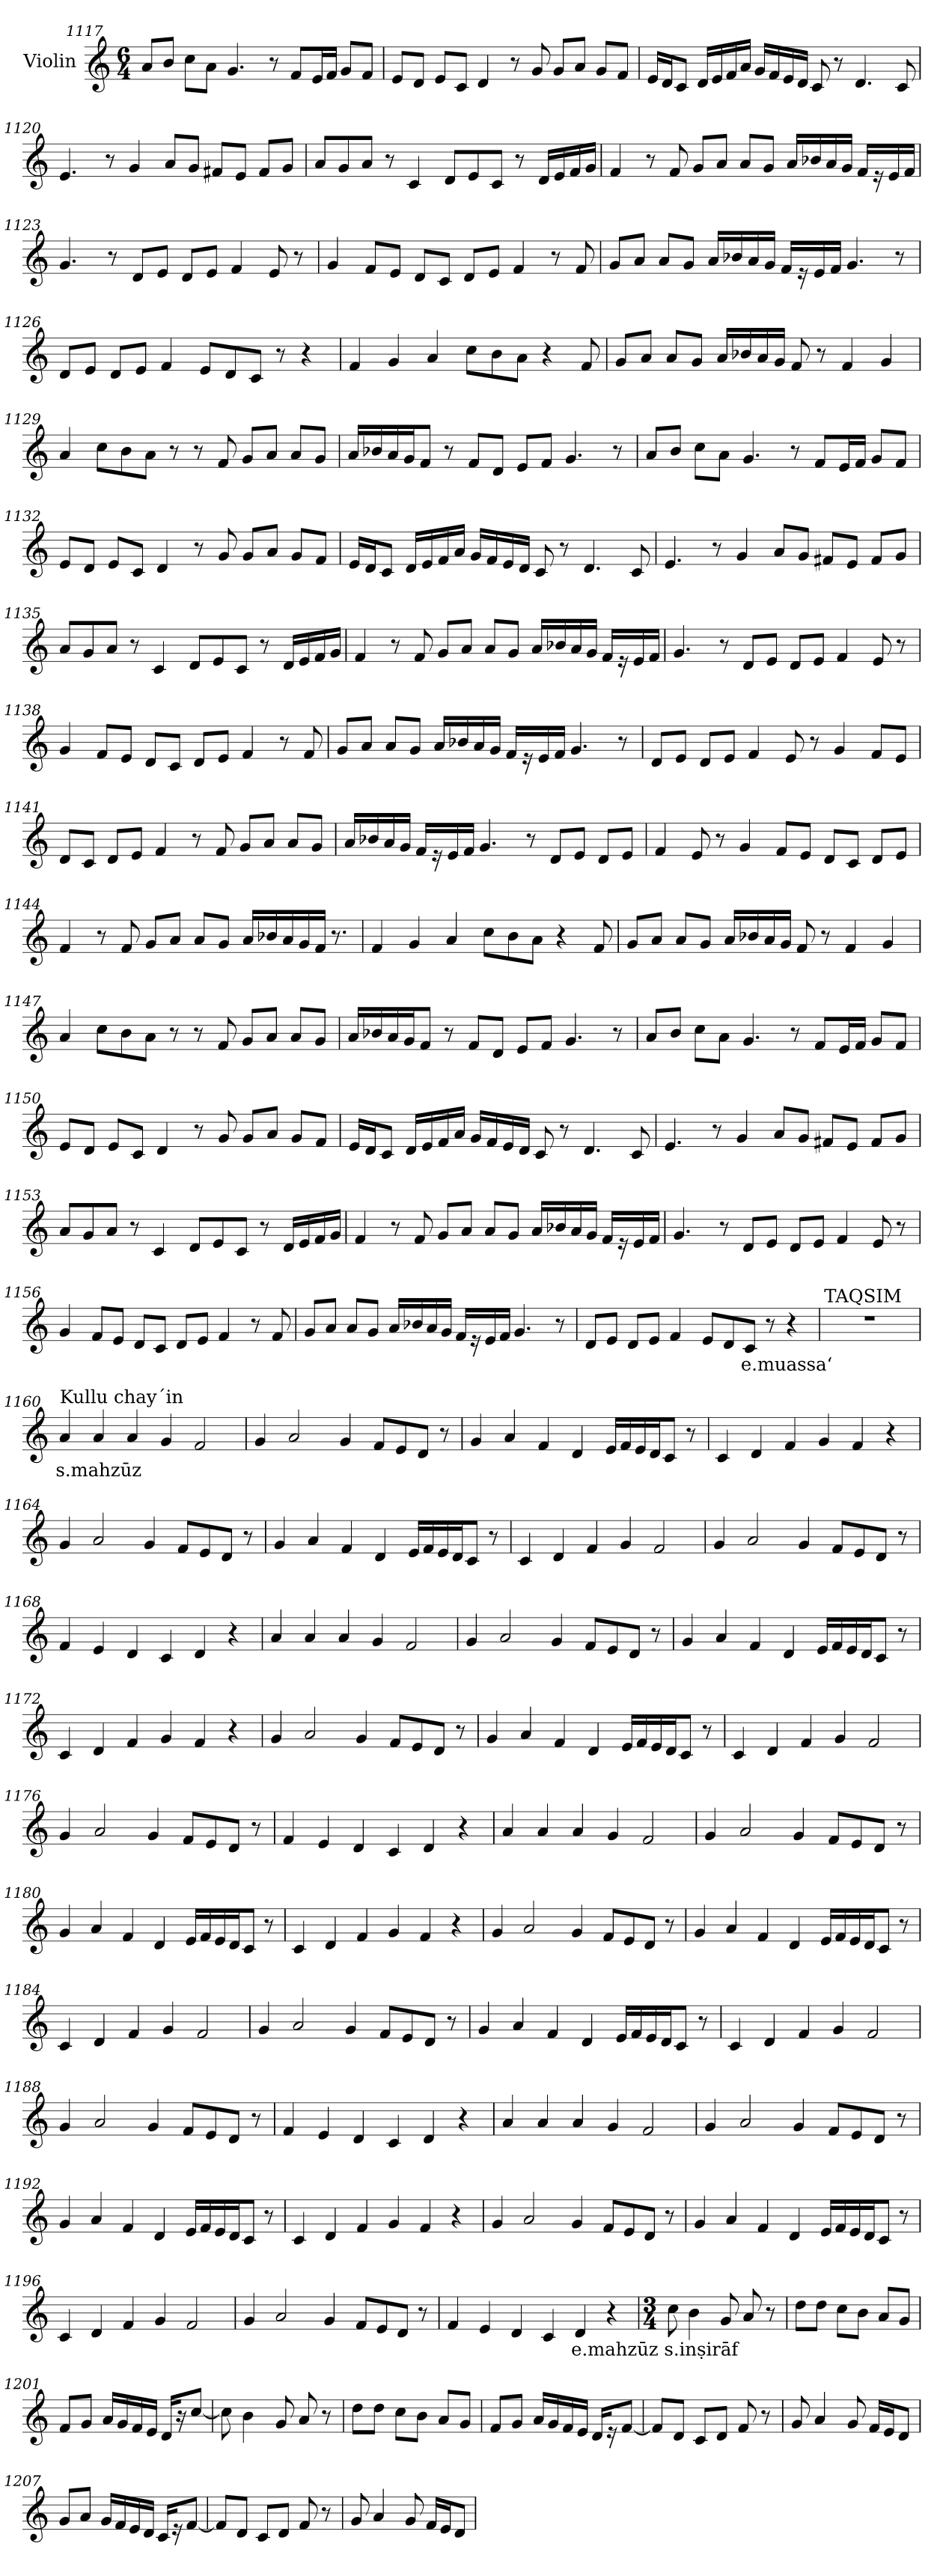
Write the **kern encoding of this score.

**kern	**text
*part1	*part1
*staff1	*staff1
*I"Violin	*
*clefG2	*
*k[]	*
*M6/4	*
=1117	=1117
8a/L	.
8b/J	.
8cc\L	.
8a\J	.
4.g/	.
8r	.
8f/L	.
16e/L	.
16f/JJ	.
8g/L	.
8f/J	.
=1118	=1118
8e/L	.
8d/J	.
8e/L	.
8c/J	.
4d/	.
8r	.
8g/	.
8g/L	.
8a/J	.
8g/L	.
8f/J	.
!!LO:PB:g=z
=1119	=1119
16e/LL	.
16d/J	.
8c/J	.
16d/LL	.
16e/	.
16f/	.
16a/JJ	.
16g/LL	.
16f/	.
16e/	.
16d/JJ	.
8c/	.
8r	.
4.d/	.
8c/	.
=1120	=1120
4.e/	.
8r	.
4g/	.
8a/L	.
8g/J	.
8f#X/L	.
8e/J	.
8f#/L	.
8g/J	.
=1121	=1121
8a/L	.
8g/	.
8a/J	.
8r	.
4c/	.
8d/L	.
8e/	.
8c/J	.
8r	.
16d/LL	.
16e/	.
16f/	.
16g/JJ	.
!!LO:LB:g=z
=1122	=1122
4f/	.
8r	.
8f/	.
8g/L	.
8a/J	.
8a/L	.
8g/J	.
16a/LL	.
16b-X/	.
16a/	.
16g/JJ	.
16f/LL	.
16r	.
16e/	.
16f/JJ	.
=1123	=1123
4.g/	.
8r	.
8d/L	.
8e/J	.
8d/L	.
8e/J	.
4f/	.
8e/	.
8r	.
!!LO:LB:g=z
=1124	=1124
4g/	.
8f/L	.
8e/J	.
8d/L	.
8c/J	.
8d/L	.
8e/J	.
4f/	.
8r	.
8f/	.
=1125	=1125
8g/L	.
8a/J	.
8a/L	.
8g/J	.
16a/LL	.
16b-X/	.
16a/	.
16g/JJ	.
16f/LL	.
16r	.
16e/	.
16f/JJ	.
4.g/	.
8r	.
=1126	=1126
8d/L	.
8e/J	.
8d/L	.
8e/J	.
4f/	.
8e/L	.
8d/	.
8c/J	.
8r	.
4r	.
!!LO:LB:g=z
=1127	=1127
4f/	.
4g/	.
4a/	.
8cc\L	.
8b\	.
8a\J	.
4r	.
8f/	.
=1128	=1128
8g/L	.
8a/J	.
8a/L	.
8g/J	.
16a/LL	.
16b-X/	.
16a/	.
16g/JJ	.
8f/	.
8r	.
4f/	.
4g/	.
=1129	=1129
4a/	.
8cc\L	.
8b\	.
8a\J	.
8r	.
8r	.
8f/	.
8g/L	.
8a/J	.
8a/L	.
8g/J	.
!!LO:LB:g=z
=1130	=1130
16a/LL	.
16b-X/	.
16a/	.
16g/J	.
8f/J	.
8r	.
8f/L	.
8d/J	.
8e/L	.
8f/J	.
4.g/	.
8r	.
=1131	=1131
8a/L	.
8b/J	.
8cc\L	.
8a\J	.
4.g/	.
8r	.
8f/L	.
16e/L	.
16f/JJ	.
8g/L	.
8f/J	.
=1132	=1132
8e/L	.
8d/J	.
8e/L	.
8c/J	.
4d/	.
8r	.
8g/	.
8g/L	.
8a/J	.
8g/L	.
8f/J	.
!!LO:LB:g=z
=1133	=1133
16e/LL	.
16d/J	.
8c/J	.
16d/LL	.
16e/	.
16f/	.
16a/JJ	.
16g/LL	.
16f/	.
16e/	.
16d/JJ	.
8c/	.
8r	.
4.d/	.
8c/	.
=1134	=1134
4.e/	.
8r	.
4g/	.
8a/L	.
8g/J	.
8f#X/L	.
8e/J	.
8f#/L	.
8g/J	.
=1135	=1135
8a/L	.
8g/	.
8a/J	.
8r	.
4c/	.
8d/L	.
8e/	.
8c/J	.
8r	.
16d/LL	.
16e/	.
16f/	.
16g/JJ	.
!!LO:LB:g=z
=1136	=1136
4f/	.
8r	.
8f/	.
8g/L	.
8a/J	.
8a/L	.
8g/J	.
16a/LL	.
16b-X/	.
16a/	.
16g/JJ	.
16f/LL	.
16r	.
16e/	.
16f/JJ	.
=1137	=1137
4.g/	.
8r	.
8d/L	.
8e/J	.
8d/L	.
8e/J	.
4f/	.
8e/	.
8r	.
!!LO:LB:g=z
=1138	=1138
4g/	.
8f/L	.
8e/J	.
8d/L	.
8c/J	.
8d/L	.
8e/J	.
4f/	.
8r	.
8f/	.
=1139	=1139
8g/L	.
8a/J	.
8a/L	.
8g/J	.
16a/LL	.
16b-X/	.
16a/	.
16g/JJ	.
16f/LL	.
16r	.
16e/	.
16f/JJ	.
4.g/	.
8r	.
=1140	=1140
8d/L	.
8e/J	.
8d/L	.
8e/J	.
4f/	.
8e/	.
8r	.
4g/	.
8f/L	.
8e/J	.
!!LO:PB:g=z
=1141	=1141
8d/L	.
8c/J	.
8d/L	.
8e/J	.
4f/	.
8r	.
8f/	.
8g/L	.
8a/J	.
8a/L	.
8g/J	.
=1142	=1142
16a/LL	.
16b-X/	.
16a/	.
16g/JJ	.
16f/LL	.
16r	.
16e/	.
16f/JJ	.
4.g/	.
8r	.
8d/L	.
8e/J	.
8d/L	.
8e/J	.
=1143	=1143
4f/	.
8e/	.
8r	.
4g/	.
8f/L	.
8e/J	.
8d/L	.
8c/J	.
8d/L	.
8e/J	.
!!LO:LB:g=z
=1144	=1144
4f/	.
8r	.
8f/	.
8g/L	.
8a/J	.
8a/L	.
8g/J	.
16a/LL	.
16b-X/	.
16a/	.
16g/	.
16f/JJ	.
8.r	.
=1145	=1145
4f/	.
4g/	.
4a/	.
8cc\L	.
8b\	.
8a\J	.
4r	.
8f/	.
=1146	=1146
8g/L	.
8a/J	.
8a/L	.
8g/J	.
16a/LL	.
16b-X/	.
16a/	.
16g/JJ	.
8f/	.
8r	.
4f/	.
4g/	.
!!LO:LB:g=z
=1147	=1147
4a/	.
8cc\L	.
8b\	.
8a\J	.
8r	.
8r	.
8f/	.
8g/L	.
8a/J	.
8a/L	.
8g/J	.
=1148	=1148
16a/LL	.
16b-X/	.
16a/	.
16g/J	.
8f/J	.
8r	.
8f/L	.
8d/J	.
8e/L	.
8f/J	.
4.g/	.
8r	.
=1149	=1149
8a/L	.
8b/J	.
8cc\L	.
8a\J	.
4.g/	.
8r	.
8f/L	.
16e/L	.
16f/JJ	.
8g/L	.
8f/J	.
!!LO:LB:g=z
=1150	=1150
8e/L	.
8d/J	.
8e/L	.
8c/J	.
4d/	.
8r	.
8g/	.
8g/L	.
8a/J	.
8g/L	.
8f/J	.
=1151	=1151
16e/LL	.
16d/J	.
8c/J	.
16d/LL	.
16e/	.
16f/	.
16a/JJ	.
16g/LL	.
16f/	.
16e/	.
16d/JJ	.
8c/	.
8r	.
4.d/	.
8c/	.
=1152	=1152
4.e/	.
8r	.
4g/	.
8a/L	.
8g/J	.
8f#X/L	.
8e/J	.
8f#/L	.
8g/J	.
!!LO:LB:g=z
=1153	=1153
8a/L	.
8g/	.
8a/J	.
8r	.
4c/	.
8d/L	.
8e/	.
8c/J	.
8r	.
16d/LL	.
16e/	.
16f/	.
16g/JJ	.
=1154	=1154
4f/	.
8r	.
8f/	.
8g/L	.
8a/J	.
8a/L	.
8g/J	.
16a/LL	.
16b-X/	.
16a/	.
16g/JJ	.
16f/LL	.
16r	.
16e/	.
16f/JJ	.
=1155	=1155
4.g/	.
8r	.
8d/L	.
8e/J	.
8d/L	.
8e/J	.
4f/	.
8e/	.
8r	.
!!LO:LB:g=z
=1156	=1156
4g/	.
8f/L	.
8e/J	.
8d/L	.
8c/J	.
8d/L	.
8e/J	.
4f/	.
8r	.
8f/	.
=1157	=1157
8g/L	.
8a/J	.
8a/L	.
8g/J	.
16a/LL	.
16b-X/	.
16a/	.
16g/JJ	.
16f/LL	.
16r	.
16e/	.
16f/JJ	.
4.g/	.
8r	.
=1158	=1158
8d/L	.
8e/J	.
8d/L	.
8e/J	.
4f/	.
8e/L	.
8d/	.
!	!LO:LY:b
8c/J	e.muassa‘
8r	.
4r	.
!!LO:LB:g=z
=1159	=1159
!LO:TX:a:t=TAQSIM	!
1.r	.
=1160	=1160
*MM90	*
!LO:TX:a:t=Kullu chay´in	!
!	!LO:LY:b
4a/	s.mahzūz
4a/	.
4a/	.
4g/	.
2f/	.
=1161	=1161
4g/	.
2a/	.
4g/	.
8f/L	.
8e/	.
8d/J	.
8r	.
=1162	=1162
4g/	.
4a/	.
4f/	.
4d/	.
16e/LL	.
16f/	.
16e/	.
16d/J	.
8c/J	.
8r	.
!!LO:LB:g=z
=1163	=1163
4c/	.
4d/	.
4f/	.
4g/	.
4f/	.
4r	.
=1164	=1164
4g/	.
2a/	.
4g/	.
8f/L	.
8e/	.
8d/J	.
8r	.
=1165	=1165
4g/	.
4a/	.
4f/	.
4d/	.
16e/LL	.
16f/	.
16e/	.
16d/J	.
8c/J	.
8r	.
!!LO:PB:g=z
=1166	=1166
4c/	.
4d/	.
4f/	.
4g/	.
2f/	.
=1167	=1167
4g/	.
2a/	.
4g/	.
8f/L	.
8e/	.
8d/J	.
8r	.
=1168	=1168
4f/	.
4e/	.
4d/	.
4c/	.
4d/	.
4r	.
=1169	=1169
4a/	.
4a/	.
4a/	.
4g/	.
2f/	.
!!LO:LB:g=z
=1170	=1170
4g/	.
2a/	.
4g/	.
8f/L	.
8e/	.
8d/J	.
8r	.
=1171	=1171
4g/	.
4a/	.
4f/	.
4d/	.
16e/LL	.
16f/	.
16e/	.
16d/J	.
8c/J	.
8r	.
=1172	=1172
4c/	.
4d/	.
4f/	.
4g/	.
4f/	.
4r	.
!!LO:LB:g=z
=1173	=1173
4g/	.
2a/	.
4g/	.
8f/L	.
8e/	.
8d/J	.
8r	.
=1174	=1174
4g/	.
4a/	.
4f/	.
4d/	.
16e/LL	.
16f/	.
16e/	.
16d/J	.
8c/J	.
8r	.
=1175	=1175
4c/	.
4d/	.
4f/	.
4g/	.
2f/	.
!!LO:LB:g=z
=1176	=1176
4g/	.
2a/	.
4g/	.
8f/L	.
8e/	.
8d/J	.
8r	.
=1177	=1177
4f/	.
4e/	.
4d/	.
4c/	.
4d/	.
4r	.
=1178	=1178
4a/	.
4a/	.
4a/	.
4g/	.
2f/	.
=1179	=1179
4g/	.
2a/	.
4g/	.
8f/L	.
8e/	.
8d/J	.
8r	.
!!LO:LB:g=z
=1180	=1180
4g/	.
4a/	.
4f/	.
4d/	.
16e/LL	.
16f/	.
16e/	.
16d/J	.
8c/J	.
8r	.
=1181	=1181
4c/	.
4d/	.
4f/	.
4g/	.
4f/	.
4r	.
=1182	=1182
4g/	.
2a/	.
4g/	.
8f/L	.
8e/	.
8d/J	.
8r	.
!!LO:LB:g=z
=1183	=1183
4g/	.
4a/	.
4f/	.
4d/	.
16e/LL	.
16f/	.
16e/	.
16d/J	.
8c/J	.
8r	.
=1184	=1184
4c/	.
4d/	.
4f/	.
4g/	.
2f/	.
=1185	=1185
4g/	.
2a/	.
4g/	.
8f/L	.
8e/	.
8d/J	.
8r	.
!!LO:LB:g=z
=1186	=1186
4g/	.
4a/	.
4f/	.
4d/	.
16e/LL	.
16f/	.
16e/	.
16d/J	.
8c/J	.
8r	.
=1187	=1187
4c/	.
4d/	.
4f/	.
4g/	.
2f/	.
=1188	=1188
4g/	.
2a/	.
4g/	.
8f/L	.
8e/	.
8d/J	.
8r	.
!!LO:LB:g=z
=1189	=1189
4f/	.
4e/	.
4d/	.
4c/	.
4d/	.
4r	.
=1190	=1190
4a/	.
4a/	.
4a/	.
4g/	.
2f/	.
=1191	=1191
4g/	.
2a/	.
4g/	.
8f/L	.
8e/	.
8d/J	.
8r	.
!!LO:PB:g=z
=1192	=1192
4g/	.
4a/	.
4f/	.
4d/	.
16e/LL	.
16f/	.
16e/	.
16d/J	.
8c/J	.
8r	.
=1193	=1193
4c/	.
4d/	.
4f/	.
4g/	.
4f/	.
4r	.
=1194	=1194
4g/	.
2a/	.
4g/	.
8f/L	.
8e/	.
8d/J	.
8r	.
!!LO:LB:g=z
=1195	=1195
4g/	.
4a/	.
4f/	.
4d/	.
16e/LL	.
16f/	.
16e/	.
16d/J	.
8c/J	.
8r	.
=1196	=1196
4c/	.
4d/	.
4f/	.
4g/	.
2f/	.
=1197	=1197
4g/	.
2a/	.
4g/	.
8f/L	.
8e/	.
8d/J	.
8r	.
!!LO:LB:g=z
=1198	=1198
4f/	.
4e/	.
4d/	.
4c/	.
!	!LO:LY:b
4d/	e.mahzūz
4r	.
=1199	=1199
*M3/4	*
*MM70	*
!	!LO:LY:b
8cc\	s.inṣirāf
4b\	.
8g/	.
8a/	.
8r	.
=1200	=1200
8dd\L	.
8dd\J	.
8cc\L	.
8b\J	.
8a/L	.
8g/J	.
=1201	=1201
8f/L	.
8g/J	.
16a/LL	.
16g/	.
16f/	.
16e/JJ	.
16d/KL	.
16r	.
[8cc/J	.
!!LO:LB:g=z
=1202	=1202
8cc\]	.
4b\	.
8g/	.
8a/	.
8r	.
=1203	=1203
8dd\L	.
8dd\J	.
8cc\L	.
8b\J	.
8a/L	.
8g/J	.
=1204	=1204
8f/L	.
8g/J	.
16a/LL	.
16g/	.
16f/	.
16e/JJ	.
16d/KL	.
16r	.
[8f/J	.
=1205	=1205
8f/L]	.
8d/J	.
8c/L	.
8d/J	.
8f/	.
8r	.
=1206	=1206
8g/	.
4a/	.
8g/	.
16f/LL	.
16e/J	.
8d/J	.
!!LO:LB:g=z
=1207	=1207
8g/L	.
8a/J	.
16g/LL	.
16f/	.
16e/	.
16d/JJ	.
16c/KL	.
16r	.
[8f/J	.
=1208	=1208
8f/L]	.
8d/J	.
8c/L	.
8d/J	.
8f/	.
8r	.
=1209	=1209
8g/	.
4a/	.
8g/	.
16f/LL	.
16e/J	.
8d/J	.
=	=
*-	*-
